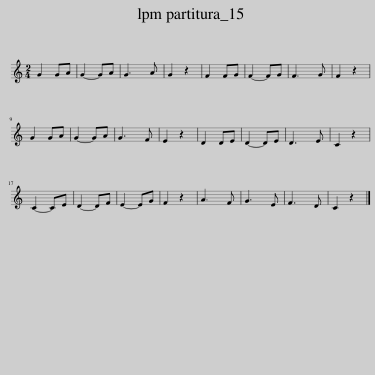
X:1
L:1/8
M:2/4
I:linebreak $
K:C
V:1 treble
V:1
 G2 GA | G2- GA | G3 A | G2 z2 | F2 FG | %5
 F2- FG | F3 G | F2 z2 |$ G2 GA | G2- GA | %10
 G3 F | E2 z2 | D2 DE | D2- DE | D3 E | %15
 C2 z2 |$ C2- CE | D2- DF | E2- EG | F2 z2 | %20
 A3 F | G3 E | F3 D | C2 z2 |] %24
